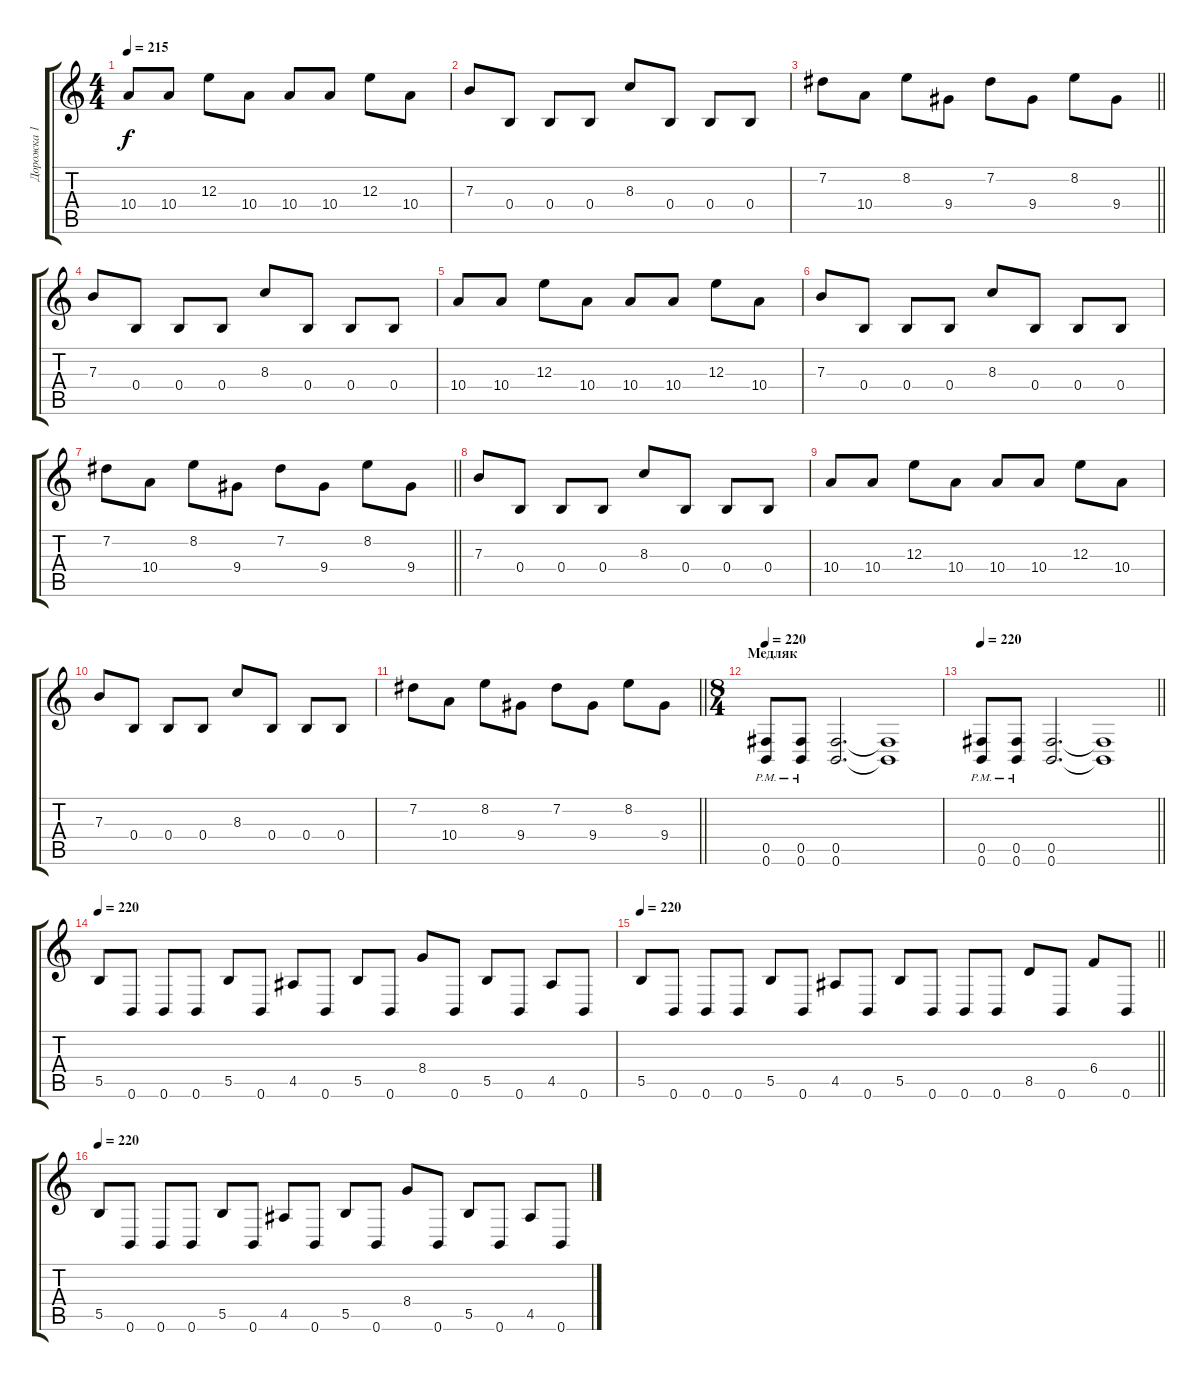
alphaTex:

\track ("Дорожка 1" "Дорожка 1") {instrument distortionguitar}
\staff {score tabs}
\tuning (Db4 Ab3 E3 B2 Gb2 B1) {hide}
\ts (4 4)
\tempo 215
\clef g2
\ks c
10.4.8{dy f} 10.4.8 12.3.8 10.4.8 10.4.8 10.4.8 12.3.8 10.4.8 |
7.3.8 0.4.8 0.4.8 0.4.8 8.3.8 0.4.8 0.4.8 0.4.8 |
\barLineRight lightlight
7.2.8 10.4.8 8.2.8 9.4.8 7.2.8 9.4.8 8.2.8 9.4.8 |
7.3.8 0.4.8 0.4.8 0.4.8 8.3.8 0.4.8 0.4.8 0.4.8 |
10.4.8 10.4.8 12.3.8 10.4.8 10.4.8 10.4.8 12.3.8 10.4.8 |
7.3.8 0.4.8 0.4.8 0.4.8 8.3.8 0.4.8 0.4.8 0.4.8 |
\barLineRight lightlight
7.2.8 10.4.8 8.2.8 9.4.8 7.2.8 9.4.8 8.2.8 9.4.8 |
7.3.8 0.4.8 0.4.8 0.4.8 8.3.8 0.4.8 0.4.8 0.4.8 |
10.4.8 10.4.8 12.3.8 10.4.8 10.4.8 10.4.8 12.3.8 10.4.8 |
7.3.8 0.4.8 0.4.8 0.4.8 8.3.8 0.4.8 0.4.8 0.4.8 |
\barLineRight lightlight
7.2.8 10.4.8 8.2.8 9.4.8 7.2.8 9.4.8 8.2.8 9.4.8 |
\ts (8 4)
\section ("" "Медляк")
\tempo 220
(0.5{pm} 0.6{pm}).8 (0.5{pm} 0.6{pm}).8 (0.5 0.6).2{d} (0.5{t} 0.6{t}).1 |
\tempo 220
\barLineRight lightlight
(0.5{pm} 0.6{pm}).8 (0.5{pm} 0.6{pm}).8 (0.5 0.6).2{d} (0.5{t} 0.6{t}).1 |
\tempo 220
5.5.8 0.6.8 0.6.8 0.6.8 5.5.8 0.6.8 4.5.8 0.6.8 5.5.8 0.6.8 8.4.8 0.6.8 5.5.8 0.6.8 4.5.8 0.6.8 |
\tempo 220
\barLineRight lightlight
5.5.8 0.6.8 0.6.8 0.6.8 5.5.8 0.6.8 4.5.8 0.6.8 5.5.8 0.6.8 0.6.8 0.6.8 8.5.8 0.6.8 6.4.8 0.6.8 |
\tempo 220
5.5.8 0.6.8 0.6.8 0.6.8 5.5.8 0.6.8 4.5.8 0.6.8 5.5.8 0.6.8 8.4.8 0.6.8 5.5.8 0.6.8 4.5.8 0.6.8
